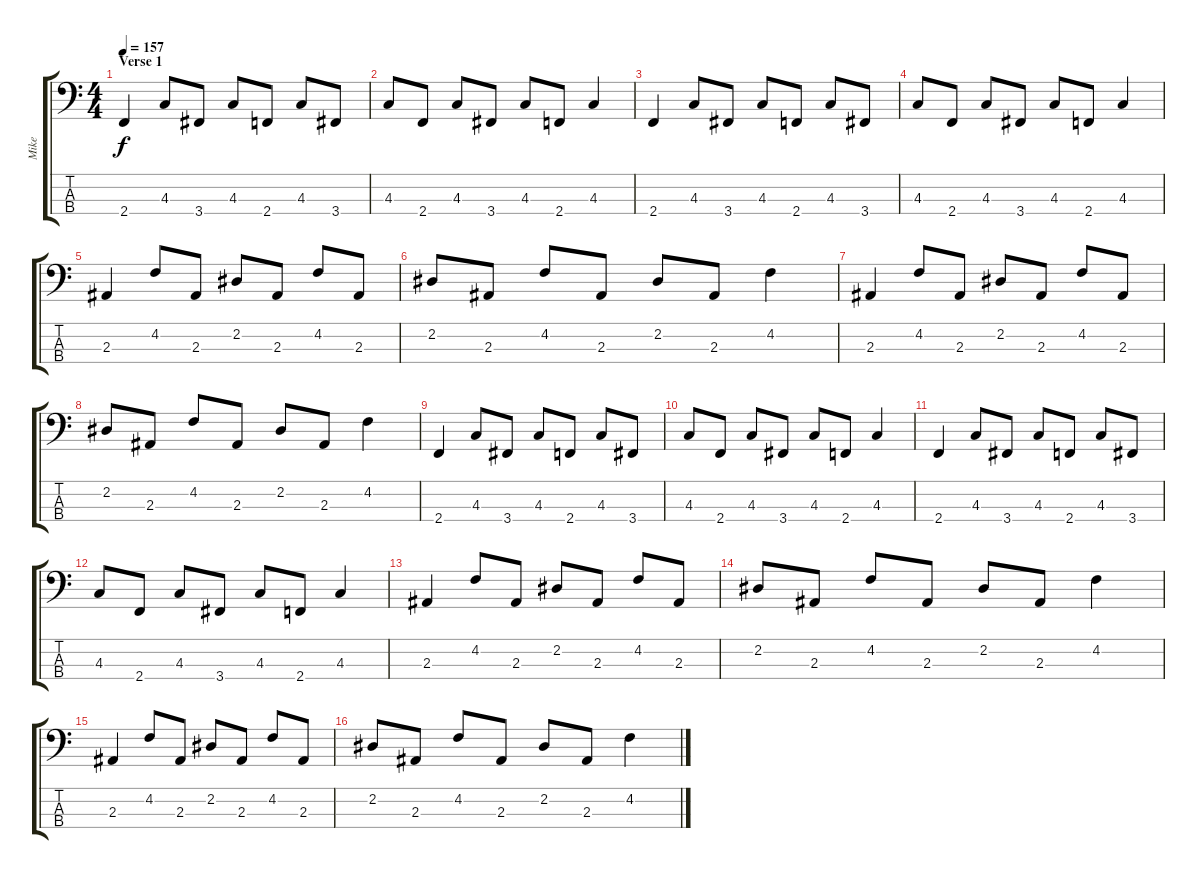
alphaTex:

\track ("Mike" "Mike") {instrument electricbassfinger}
\staff {score tabs}
\tuning (Gb2 Db2 Ab1 Eb1) {hide}
\ts (4 4)
\section ("" "Verse 1")
\tempo 157
\clef f4
\ks c
2.4.4{dy f} 4.3.8 3.4.8 4.3.8 2.4.8 4.3.8 3.4.8 |
4.3.8 2.4.8 4.3.8 3.4.8 4.3.8 2.4.8 4.3.4 |
2.4.4 4.3.8 3.4.8 4.3.8 2.4.8 4.3.8 3.4.8 |
4.3.8 2.4.8 4.3.8 3.4.8 4.3.8 2.4.8 4.3.4 |
2.3.4 4.2.8 2.3.8 2.2.8 2.3.8 4.2.8 2.3.8 |
2.2.8 2.3.8 4.2.8 2.3.8 2.2.8 2.3.8 4.2.4 |
2.3.4 4.2.8 2.3.8 2.2.8 2.3.8 4.2.8 2.3.8 |
2.2.8 2.3.8 4.2.8 2.3.8 2.2.8 2.3.8 4.2.4 |
2.4.4 4.3.8 3.4.8 4.3.8 2.4.8 4.3.8 3.4.8 |
4.3.8 2.4.8 4.3.8 3.4.8 4.3.8 2.4.8 4.3.4 |
2.4.4 4.3.8 3.4.8 4.3.8 2.4.8 4.3.8 3.4.8 |
4.3.8 2.4.8 4.3.8 3.4.8 4.3.8 2.4.8 4.3.4 |
2.3.4 4.2.8 2.3.8 2.2.8 2.3.8 4.2.8 2.3.8 |
2.2.8 2.3.8 4.2.8 2.3.8 2.2.8 2.3.8 4.2.4 |
2.3.4 4.2.8 2.3.8 2.2.8 2.3.8 4.2.8 2.3.8 |
2.2.8 2.3.8 4.2.8 2.3.8 2.2.8 2.3.8 4.2.4
